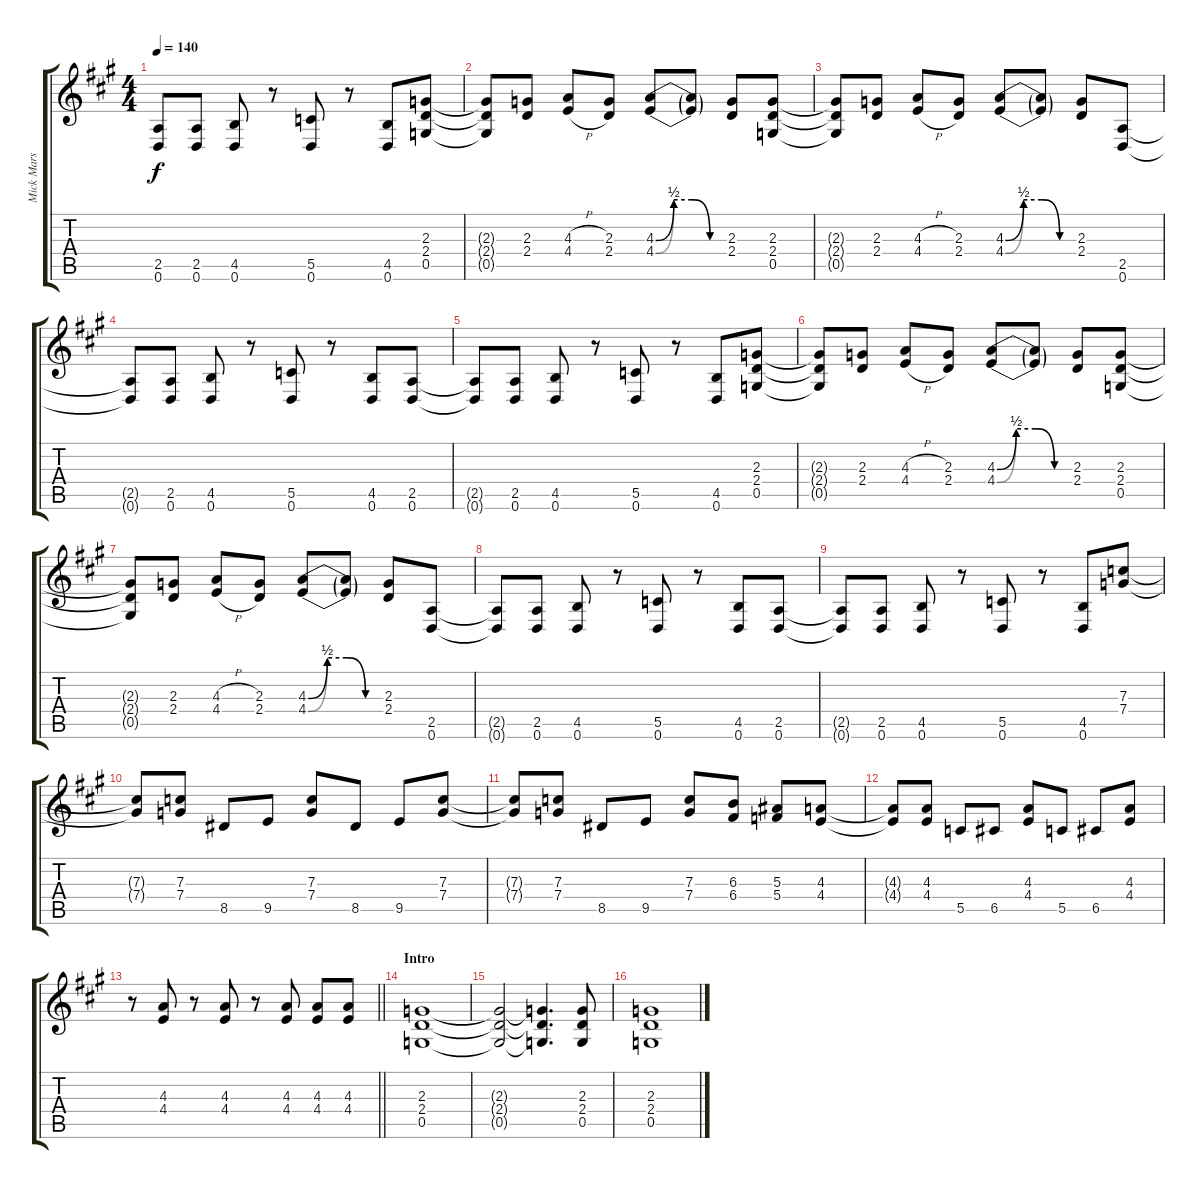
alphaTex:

\track ("Mick Mars - Rhytm - Guitar II" "Mick Mars ") {instrument distortionguitar}
\staff {score tabs}
\tuning (D4 A3 F3 C3 G2 D2) {hide}
\ts (4 4)
\tempo 140
\clef g2
\ks a
(2.5{t} 0.6{t}).8{dy f} (2.5 0.6).8 (4.5 0.6).8 r.8 (5.5 0.6).8 r.8 (4.5 0.6).8 (2.3 2.4 0.5).8 |
(2.3{t} 2.4{t} 0.5{t}).8 (2.3 2.4).8 (4.3{h} 4.4{h}).8 (2.3 2.4).8 (4.3{be (custom 0 0 15 2 30 2 45 0 60 0)} 4.4{be (custom 0 0 15 2 30 2 45 0 60 0)}).8 (4.3{t} 4.4{t}).8 (2.3 2.4).8 (2.3 2.4 0.5).8 |
(2.3{t} 2.4{t} 0.5{t}).8 (2.3 2.4).8 (4.3{h} 4.4{h}).8 (2.3 2.4).8 (4.3{be (custom 0 0 15 2 30 2 45 0 60 0)} 4.4{be (custom 0 0 15 2 30 2 45 0 60 0)}).8 (4.3{t} 4.4{t}).8 (2.3 2.4).8 (2.5 0.6).8 |
(2.5{t} 0.6{t}).8 (2.5 0.6).8 (4.5 0.6).8 r.8 (5.5 0.6).8 r.8 (4.5 0.6).8 (2.5 0.6).8 |
(2.5{t} 0.6{t}).8 (2.5 0.6).8 (4.5 0.6).8 r.8 (5.5 0.6).8 r.8 (4.5 0.6).8 (2.3 2.4 0.5).8 |
(2.3{t} 2.4{t} 0.5{t}).8 (2.3 2.4).8 (4.3{h} 4.4{h}).8 (2.3 2.4).8 (4.3{be (custom 0 0 15 2 30 2 45 0 60 0)} 4.4{be (custom 0 0 15 2 30 2 45 0 60 0)}).8 (4.3{t} 4.4{t}).8 (2.3 2.4).8 (2.3 2.4 0.5).8 |
(2.3{t} 2.4{t} 0.5{t}).8 (2.3 2.4).8 (4.3{h} 4.4{h}).8 (2.3 2.4).8 (4.3{be (custom 0 0 15 2 30 2 45 0 60 0)} 4.4{be (custom 0 0 15 2 30 2 45 0 60 0)}).8 (4.3{t} 4.4{t}).8 (2.3 2.4).8 (2.5 0.6).8 |
(2.5{t} 0.6{t}).8 (2.5 0.6).8 (4.5 0.6).8 r.8 (5.5 0.6).8 r.8 (4.5 0.6).8 (2.5 0.6).8 |
(2.5{t} 0.6{t}).8 (2.5 0.6).8 (4.5 0.6).8 r.8 (5.5 0.6).8 r.8 (4.5 0.6).8 (7.3 7.4).8 |
(7.3{t} 7.4{t}).8 (7.3 7.4).8 8.5.8 9.5.8 (7.3 7.4).8 8.5.8 9.5.8 (7.3 7.4).8 |
(7.3{t} 7.4{t}).8 (7.3 7.4).8 8.5.8 9.5.8 (7.3 7.4).8 (6.3 6.4).8 (5.3 5.4).8 (4.3 4.4).8 |
(4.3{t} 4.4{t}).8 (4.3 4.4).8 5.5.8 6.5.8 (4.3 4.4).8 5.5.8 6.5.8 (4.3 4.4).8 |
\barLineRight lightlight
r.8 (4.3 4.4).8 r.8 (4.3 4.4).8 r.8 (4.3 4.4).8 (4.3 4.4).8 (4.3 4.4).8 |
\section ("" "Intro")
(2.3 2.4 0.5).1 |
(2.3{t} 2.4{t} 0.5{t}).2 (2.3{t} 2.4{t} 0.5{t}).4{d} (2.3 2.4 0.5).8 |
(2.3 2.4 0.5).1
